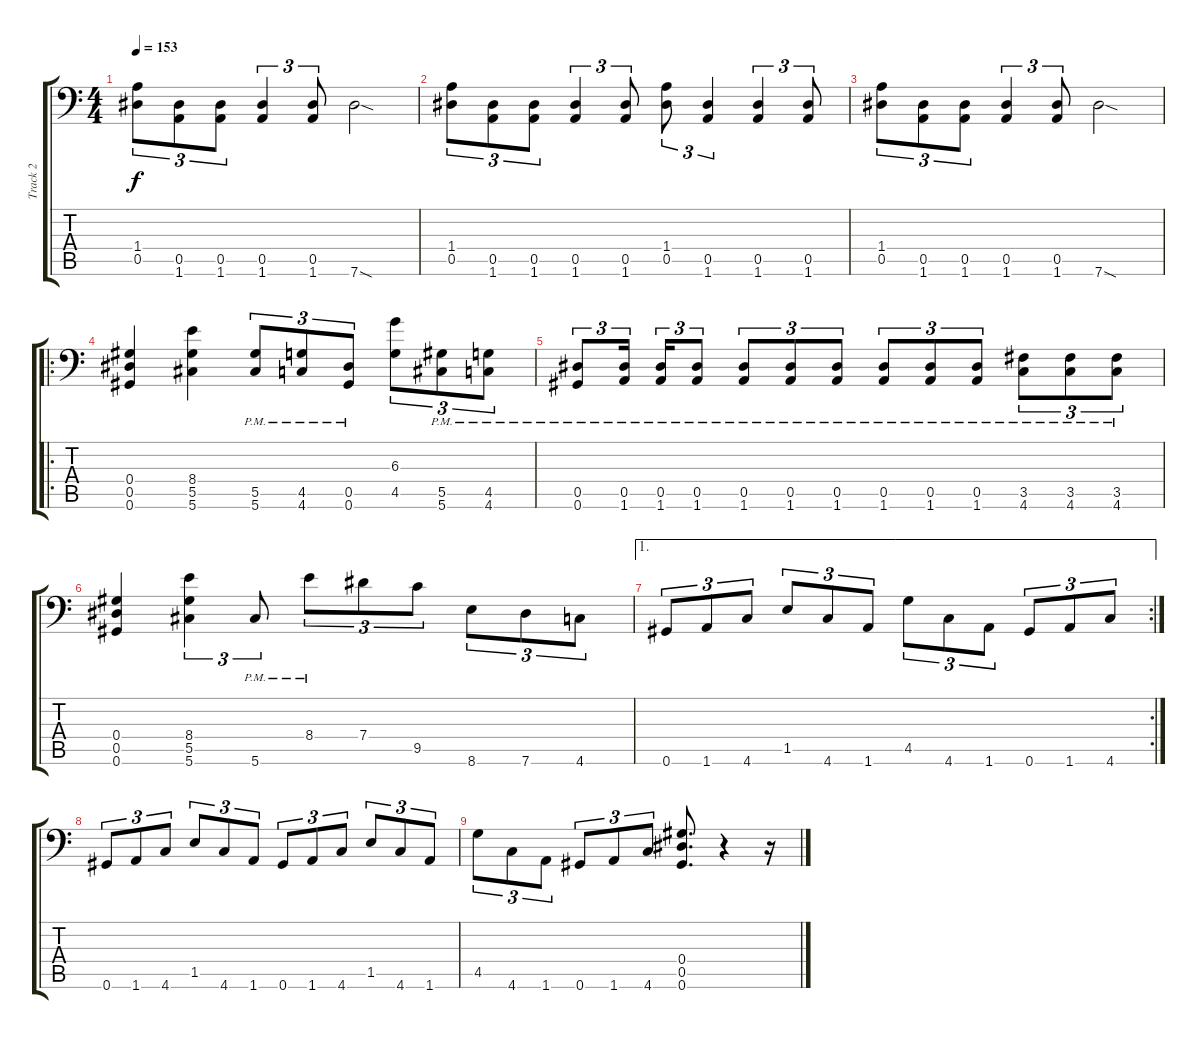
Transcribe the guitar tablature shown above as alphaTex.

\track ("Track 2" "Track 2") {instrument distortionguitar}
\staff {score tabs}
\tuning (Bb3 F3 Db3 Ab2 Eb2 Ab1) {hide}
\ts (4 4)
\tempo 153
\clef f4
\ks c
(1.4 0.5).8{tu (3 2) dy f} (0.5 1.6).8{tu (3 2)} (0.5 1.6).8{tu (3 2)} (0.5 1.6).4{tu (3 2)} (0.5 1.6).8{tu (3 2)} 7.6{sod}.2 |
(1.4 0.5).8{tu (3 2) volume 15 instrument distortionguitar} (0.5 1.6).8{tu (3 2)} (0.5 1.6).8{tu (3 2)} (0.5 1.6).4{tu (3 2)} (0.5 1.6).8{tu (3 2)} (1.4 0.5).8{tu (3 2)} (0.5 1.6).4{tu (3 2)} (0.5 1.6).4{tu (3 2)} (0.5 1.6).8{tu (3 2)} |
(1.4 0.5).8{tu (3 2)} (0.5 1.6).8{tu (3 2)} (0.5 1.6).8{tu (3 2)} (0.5 1.6).4{tu (3 2)} (0.5 1.6).8{tu (3 2)} 7.6{sod}.2 |
\ro
(0.4 0.5 0.6).4 (8.4 5.5 5.6).4 (5.5{pm} 5.6{pm}).8{tu (3 2)} (4.5{pm} 4.6{pm}).8{tu (3 2)} (0.5{pm} 0.6{pm}).8{tu (3 2)} (6.3 4.5).8{tu (3 2)} (5.5{pm} 5.6{pm}).8{tu (3 2)} (4.5{pm} 4.6{pm}).8{tu (3 2)} |
(0.5{pm} 0.6{pm}).8{tu (3 2)} (0.5{pm} 1.6{pm}).16{tu (3 2) beam splitsecondary} (0.5{pm} 1.6{pm}).16{tu (3 2)} (0.5{pm} 1.6{pm}).8{tu (3 2)} (0.5{pm} 1.6{pm}).8{tu (3 2)} (0.5{pm} 1.6{pm}).8{tu (3 2)} (0.5{pm} 1.6{pm}).8{tu (3 2)} (0.5{pm} 1.6{pm}).8{tu (3 2)} (0.5{pm} 1.6{pm}).8{tu (3 2)} (0.5{pm} 1.6{pm}).8{tu (3 2)} (3.5{pm} 4.6{pm}).8{tu (3 2)} (3.5{pm} 4.6{pm}).8{tu (3 2)} (3.5{pm} 4.6{pm}).8{tu (3 2)} |
(0.4 0.5 0.6).4 (8.4 5.5 5.6).4{tu (3 2)} 5.6{pm}.8{tu (3 2)} 8.4{pm}.8{tu (3 2)} 7.4.8{tu (3 2)} 9.5.8{tu (3 2)} 8.6.8{tu (3 2)} 7.6.8{tu (3 2)} 4.6.8{tu (3 2)} |
\ae 1
\rc 2
0.6.8{tu (3 2)} 1.6.8{tu (3 2)} 4.6.8{tu (3 2)} 1.5.8{tu (3 2)} 4.6.8{tu (3 2)} 1.6.8{tu (3 2)} 4.5.8{tu (3 2)} 4.6.8{tu (3 2)} 1.6.8{tu (3 2)} 0.6.8{tu (3 2)} 1.6.8{tu (3 2)} 4.6.8{tu (3 2)} |
0.6.8{tu (3 2)} 1.6.8{tu (3 2)} 4.6.8{tu (3 2)} 1.5.8{tu (3 2)} 4.6.8{tu (3 2)} 1.6.8{tu (3 2)} 0.6.8{tu (3 2)} 1.6.8{tu (3 2)} 4.6.8{tu (3 2)} 1.5.8{tu (3 2)} 4.6.8{tu (3 2)} 1.6.8{tu (3 2)} |
4.5.8{tu (3 2)} 4.6.8{tu (3 2)} 1.6.8{tu (3 2)} 0.6.8{tu (3 2)} 1.6.8{tu (3 2)} 4.6.8{tu (3 2)} (0.4 0.5 0.6).8{d} r.4 r.16
